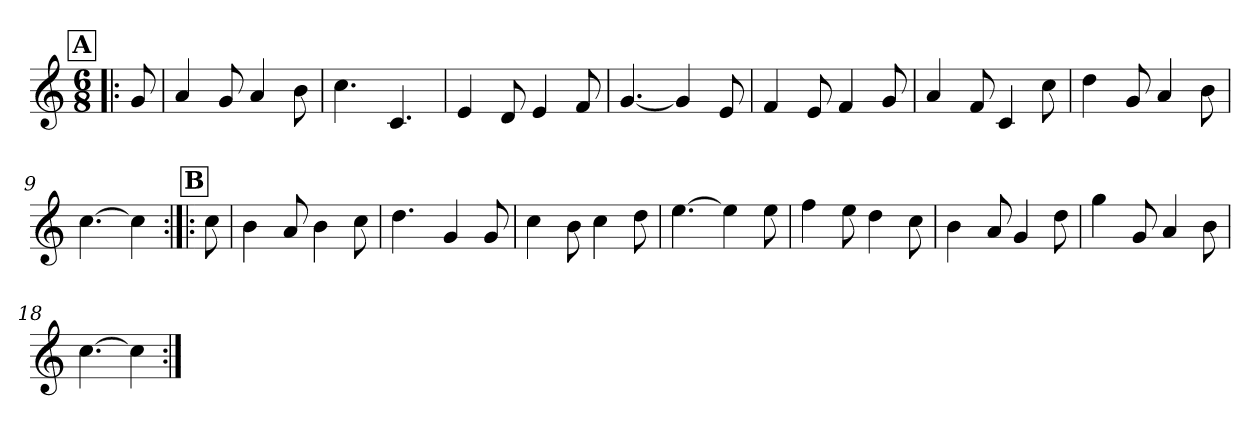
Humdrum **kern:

**kern
*part1
*staff1
*clefG2
*k[]
*M6/8
*MM180
!!LO:REH:place=s1:a:B:fs=14:t=A
=1!|:
8g/
=2
4a/
8g/
4a/
8b\
=3
4.cc\
4.c/
=4
4e/
8d/
4e/
8f/
=5
[4.g/
4g/]
8e/
=6
4f/
8e/
4f/
8g/
=7
4a/
8f/
4c/
8cc\
=8
4dd\
8g/
4a/
8b\
=9
[4.cc\
4cc\]
!!LO:REH:place=s1:a:B:fs=14:t=B
=10:|!|:
8cc\
!!LO:LB:g=z
=11
4b\
8a/
4b\
8cc\
=12
4.dd\
4g/
8g/
=13
4cc\
8b\
4cc\
8dd\
=14
[4.ee\
4ee\]
8ee\
=15
4ff\
8ee\
4dd\
8cc\
=16
4b\
8a/
4g/
8dd\
=17
4gg\
8g/
4a/
8b\
=18
[4.cc\
4cc\]
=:|!
*-
